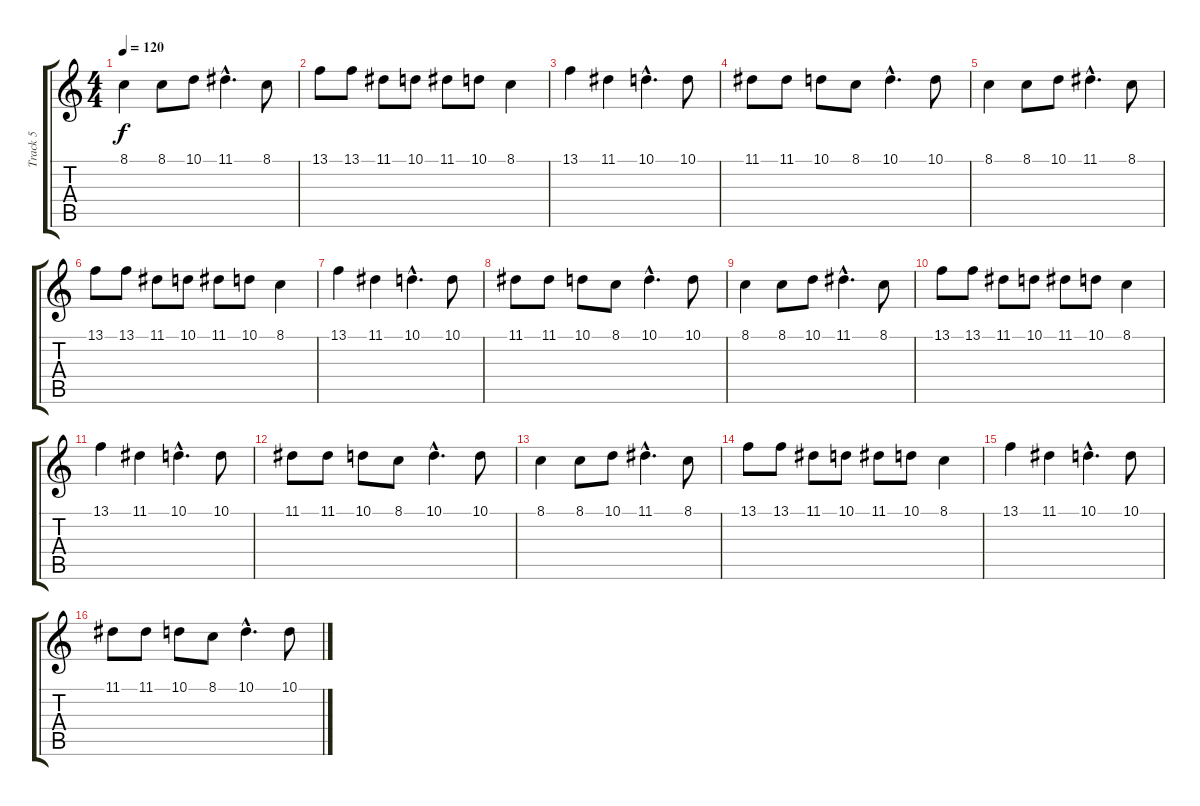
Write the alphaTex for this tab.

\track ("Track 5" "Track 5") {instrument reedorgan}
\staff {score tabs}
\tuning (E4 B3 G3 D3 A2 E2) {hide}
\ts (4 4)
\tempo 120
\clef g2
\ks c
8.1.4{dy f instrument reedorgan} 8.1.8 10.1.8 11.1{hac}.4{d} 8.1.8 |
13.1.8 13.1.8 11.1.8 10.1.8 11.1.8 10.1.8 8.1.4 |
13.1.4 11.1.4 10.1{hac}.4{d} 10.1.8 |
11.1.8 11.1.8 10.1.8 8.1.8 10.1{hac}.4{d} 10.1.8 |
8.1.4 8.1.8 10.1.8 11.1{hac}.4{d} 8.1.8 |
13.1.8 13.1.8 11.1.8 10.1.8 11.1.8 10.1.8 8.1.4 |
13.1.4 11.1.4 10.1{hac}.4{d} 10.1.8 |
11.1.8 11.1.8 10.1.8 8.1.8 10.1{hac}.4{d} 10.1.8 |
8.1.4 8.1.8 10.1.8 11.1{hac}.4{d} 8.1.8 |
13.1.8 13.1.8 11.1.8 10.1.8 11.1.8 10.1.8 8.1.4 |
13.1.4 11.1.4 10.1{hac}.4{d} 10.1.8 |
11.1.8 11.1.8 10.1.8 8.1.8 10.1{hac}.4{d} 10.1.8 |
8.1.4 8.1.8 10.1.8 11.1{hac}.4{d} 8.1.8 |
13.1.8 13.1.8 11.1.8 10.1.8 11.1.8 10.1.8 8.1.4 |
13.1.4 11.1.4 10.1{hac}.4{d} 10.1.8 |
11.1.8 11.1.8 10.1.8 8.1.8 10.1{hac}.4{d} 10.1.8
